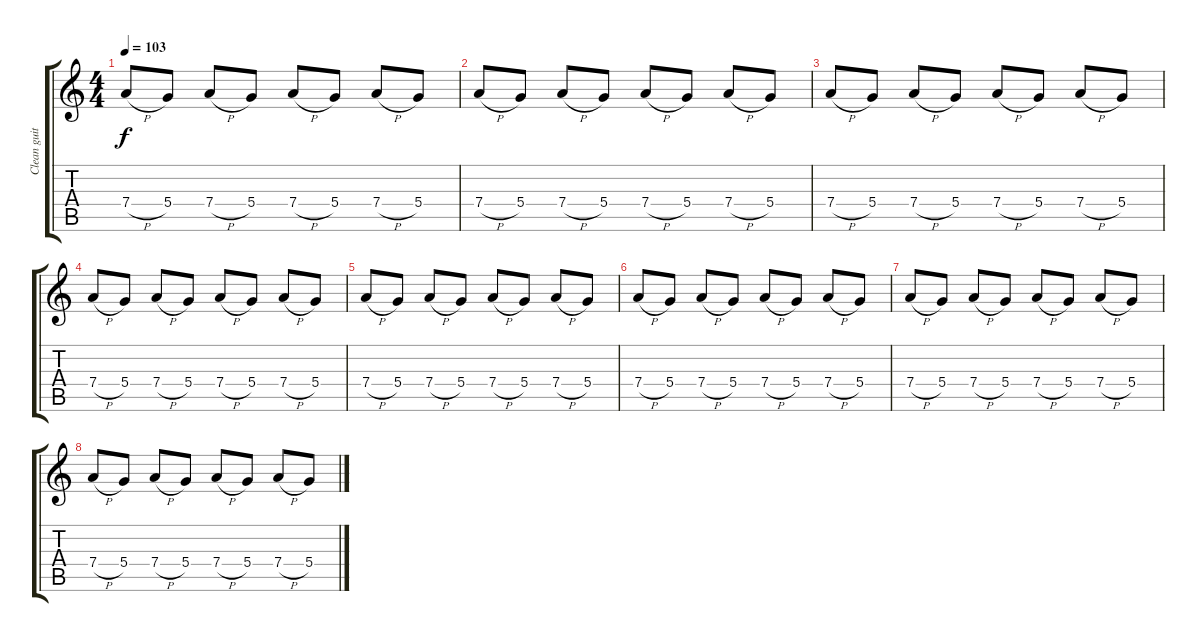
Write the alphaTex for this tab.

\track ("Clean guitar 2" "Clean guit") {instrument electricguitarclean}
\staff {score tabs}
\tuning (E4 B3 G3 D3 A2 E2) {hide}
\ts (4 4)
\tempo 103
\clef g2
\ks c
7.4{h}.8{dy f} 5.4.8 7.4{h}.8 5.4.8 7.4{h}.8 5.4.8 7.4{h}.8 5.4.8 |
7.4{h}.8 5.4.8 7.4{h}.8 5.4.8 7.4{h}.8 5.4.8 7.4{h}.8 5.4.8 |
7.4{h}.8 5.4.8 7.4{h}.8 5.4.8 7.4{h}.8 5.4.8 7.4{h}.8 5.4.8 |
7.4{h}.8 5.4.8 7.4{h}.8 5.4.8 7.4{h}.8 5.4.8 7.4{h}.8 5.4.8 |
7.4{h}.8 5.4.8 7.4{h}.8 5.4.8 7.4{h}.8 5.4.8 7.4{h}.8 5.4.8 |
7.4{h}.8 5.4.8 7.4{h}.8 5.4.8 7.4{h}.8 5.4.8 7.4{h}.8 5.4.8 |
7.4{h}.8 5.4.8 7.4{h}.8 5.4.8 7.4{h}.8 5.4.8 7.4{h}.8 5.4.8 |
7.4{h}.8 5.4.8 7.4{h}.8 5.4.8 7.4{h}.8 5.4.8 7.4{h}.8 5.4.8
